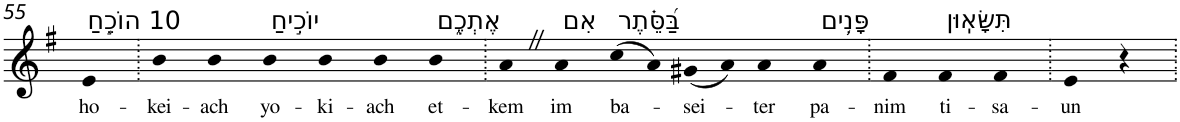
**kern	**text
*part1	*part1
*staff1	*staff1
*I"Piano	*
*I'Pno	*
!!LO:PB:g=z
*clefG2	*
*k[f#]	*
*G:	*
=55	=55
!LO:TX:a:t=10 הוֹכֵ֣חַ	!
!	!LO:LY:b
4e	ho-
=56.	=56.
!	!LO:LY:b
4b	-kei-
!	!LO:LY:b
4b	-ach
!LO:TX:a:t=יוֹכִ֣יחַ	!
!	!LO:LY:b
4b	yo-
!	!LO:LY:b
4b	-ki-
!	!LO:LY:b
4b	-ach
!LO:TX:a:t=אֶתְכֶ֑ם	!
!	!LO:LY:b
4b	et-
=57.	=57.
!	!LO:LY:b
4aZ	-kem
!LO:TX:a:t=אִם	!
!	!LO:LY:b
4a	im
!LO:TX:a:t=בַּ֝סֵּ֗תֶר	!
!	!LO:LY:b
(8cc	ba-
8a)	.
!	!LO:LY:b
(8g#X	-sei-
8a)	.
!	!LO:LY:b
4a	-ter
!LO:TX:a:t=פָּנִ֥ים	!
!	!LO:LY:b
4a	pa-
=58.	=58.
!	!LO:LY:b
4f#	-nim
!LO:TX:a:t=תִּשָּׂאֽוּן	!
!	!LO:LY:b
4f#	ti-
!	!LO:LY:b
4f#	-sa-
=59.	=59.
!	!LO:LY:b
4e	-un
4r	.
=.	=.
*-	*-
